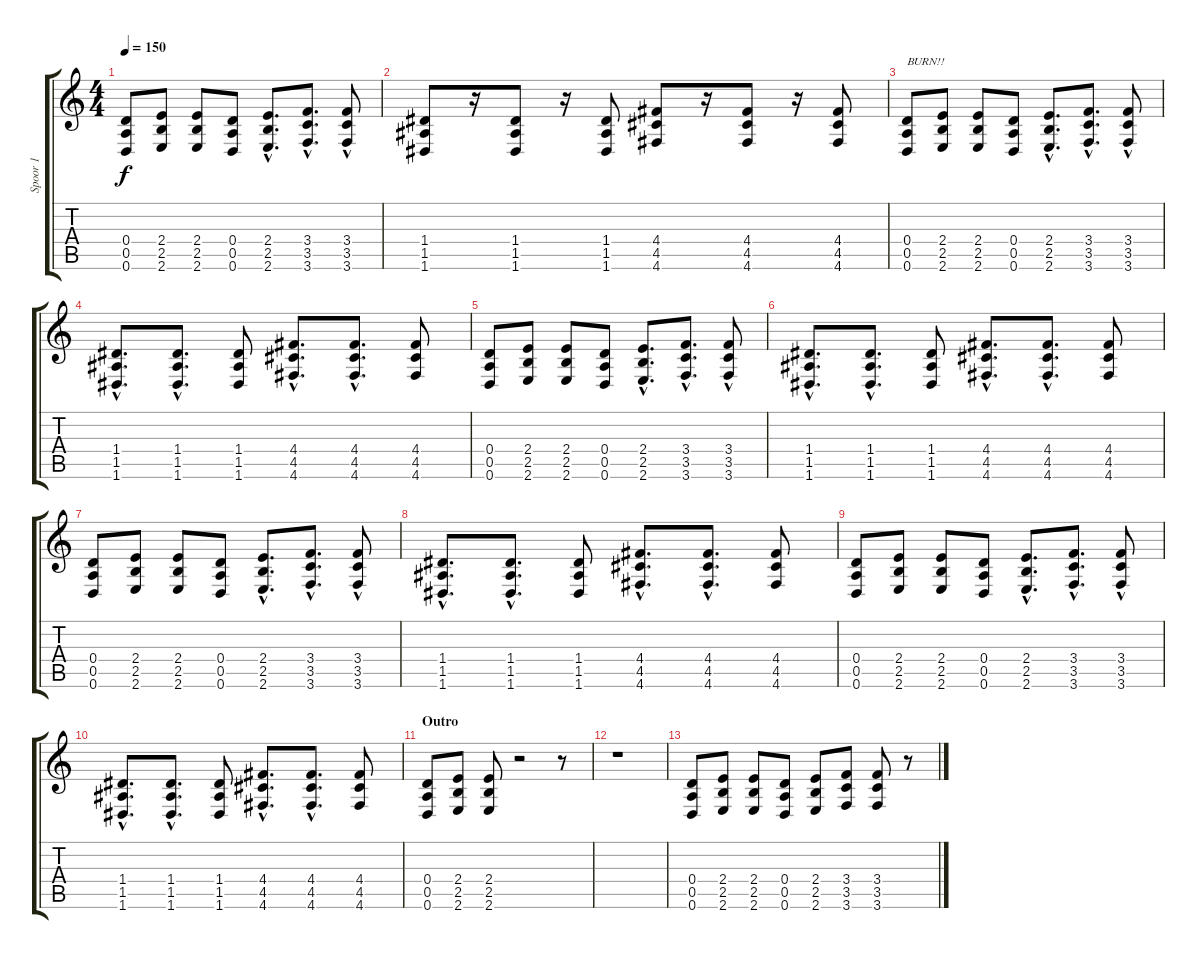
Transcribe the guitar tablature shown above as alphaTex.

\track ("Spoor 1" "Spoor 1") {instrument distortionguitar}
\staff {score tabs}
\tuning (E4 B3 G3 D3 A2 D2) {hide}
\ts (4 4)
\tempo 150
\clef g2
\ks c
(0.4 0.5 0.6).8{dy f} (2.4 2.5 2.6).8 (2.4 2.5 2.6).8 (0.4 0.5 0.6).8 (2.4{hac} 2.5{hac} 2.6{hac}).8{d} (3.4{hac} 3.5{hac} 3.6{hac}).8{d} (3.4{hac} 3.5{hac} 3.6{hac}).8 |
(1.4 1.5 1.6).8{volume 16 instrument distortionguitar} r.16 (1.4 1.5 1.6).8 r.16 (1.4 1.5 1.6).8 (4.4 4.5 4.6).8 r.16 (4.4 4.5 4.6).8 r.16 (4.4 4.5 4.6).8 |
(0.4 0.5 0.6).8{txt "BURN!!"} (2.4 2.5 2.6).8 (2.4 2.5 2.6).8 (0.4 0.5 0.6).8 (2.4{hac} 2.5{hac} 2.6{hac}).8{d} (3.4{hac} 3.5{hac} 3.6{hac}).8{d} (3.4{hac} 3.5{hac} 3.6{hac}).8 |
(1.4{hac} 1.5{hac} 1.6{hac}).8{d} (1.4{hac} 1.5{hac} 1.6{hac}).8{d} (1.4 1.5 1.6).8 (4.4{hac} 4.5{hac} 4.6{hac}).8{d} (4.4{hac} 4.5{hac} 4.6{hac}).8{d} (4.4 4.5 4.6).8 |
(0.4 0.5 0.6).8 (2.4 2.5 2.6).8 (2.4 2.5 2.6).8 (0.4 0.5 0.6).8 (2.4{hac} 2.5{hac} 2.6{hac}).8{d} (3.4{hac} 3.5{hac} 3.6{hac}).8{d} (3.4{hac} 3.5{hac} 3.6{hac}).8 |
(1.4{hac} 1.5{hac} 1.6{hac}).8{d} (1.4{hac} 1.5{hac} 1.6{hac}).8{d} (1.4 1.5 1.6).8 (4.4{hac} 4.5{hac} 4.6{hac}).8{d} (4.4{hac} 4.5{hac} 4.6{hac}).8{d} (4.4 4.5 4.6).8 |
(0.4 0.5 0.6).8 (2.4 2.5 2.6).8 (2.4 2.5 2.6).8 (0.4 0.5 0.6).8 (2.4{hac} 2.5{hac} 2.6{hac}).8{d} (3.4{hac} 3.5{hac} 3.6{hac}).8{d} (3.4{hac} 3.5{hac} 3.6{hac}).8 |
(1.4{hac} 1.5{hac} 1.6{hac}).8{d} (1.4{hac} 1.5{hac} 1.6{hac}).8{d} (1.4 1.5 1.6).8 (4.4{hac} 4.5{hac} 4.6{hac}).8{d} (4.4{hac} 4.5{hac} 4.6{hac}).8{d} (4.4 4.5 4.6).8 |
(0.4 0.5 0.6).8 (2.4 2.5 2.6).8 (2.4 2.5 2.6).8 (0.4 0.5 0.6).8 (2.4{hac} 2.5{hac} 2.6{hac}).8{d} (3.4{hac} 3.5{hac} 3.6{hac}).8{d} (3.4{hac} 3.5{hac} 3.6{hac}).8 |
(1.4{hac} 1.5{hac} 1.6{hac}).8{d} (1.4{hac} 1.5{hac} 1.6{hac}).8{d} (1.4 1.5 1.6).8 (4.4{hac} 4.5{hac} 4.6{hac}).8{d} (4.4{hac} 4.5{hac} 4.6{hac}).8{d} (4.4 4.5 4.6).8 |
\section ("" "Outro")
(0.4 0.5 0.6).8 (2.4 2.5 2.6).8 (2.4 2.5 2.6).8 r.2 r.8 |
r.1 |
(0.4 0.5 0.6).8 (2.4 2.5 2.6).8 (2.4 2.5 2.6).8 (0.4 0.5 0.6).8 (2.4 2.5 2.6).8 (3.4 3.5 3.6).8 (3.4 3.5 3.6).8 r.8
